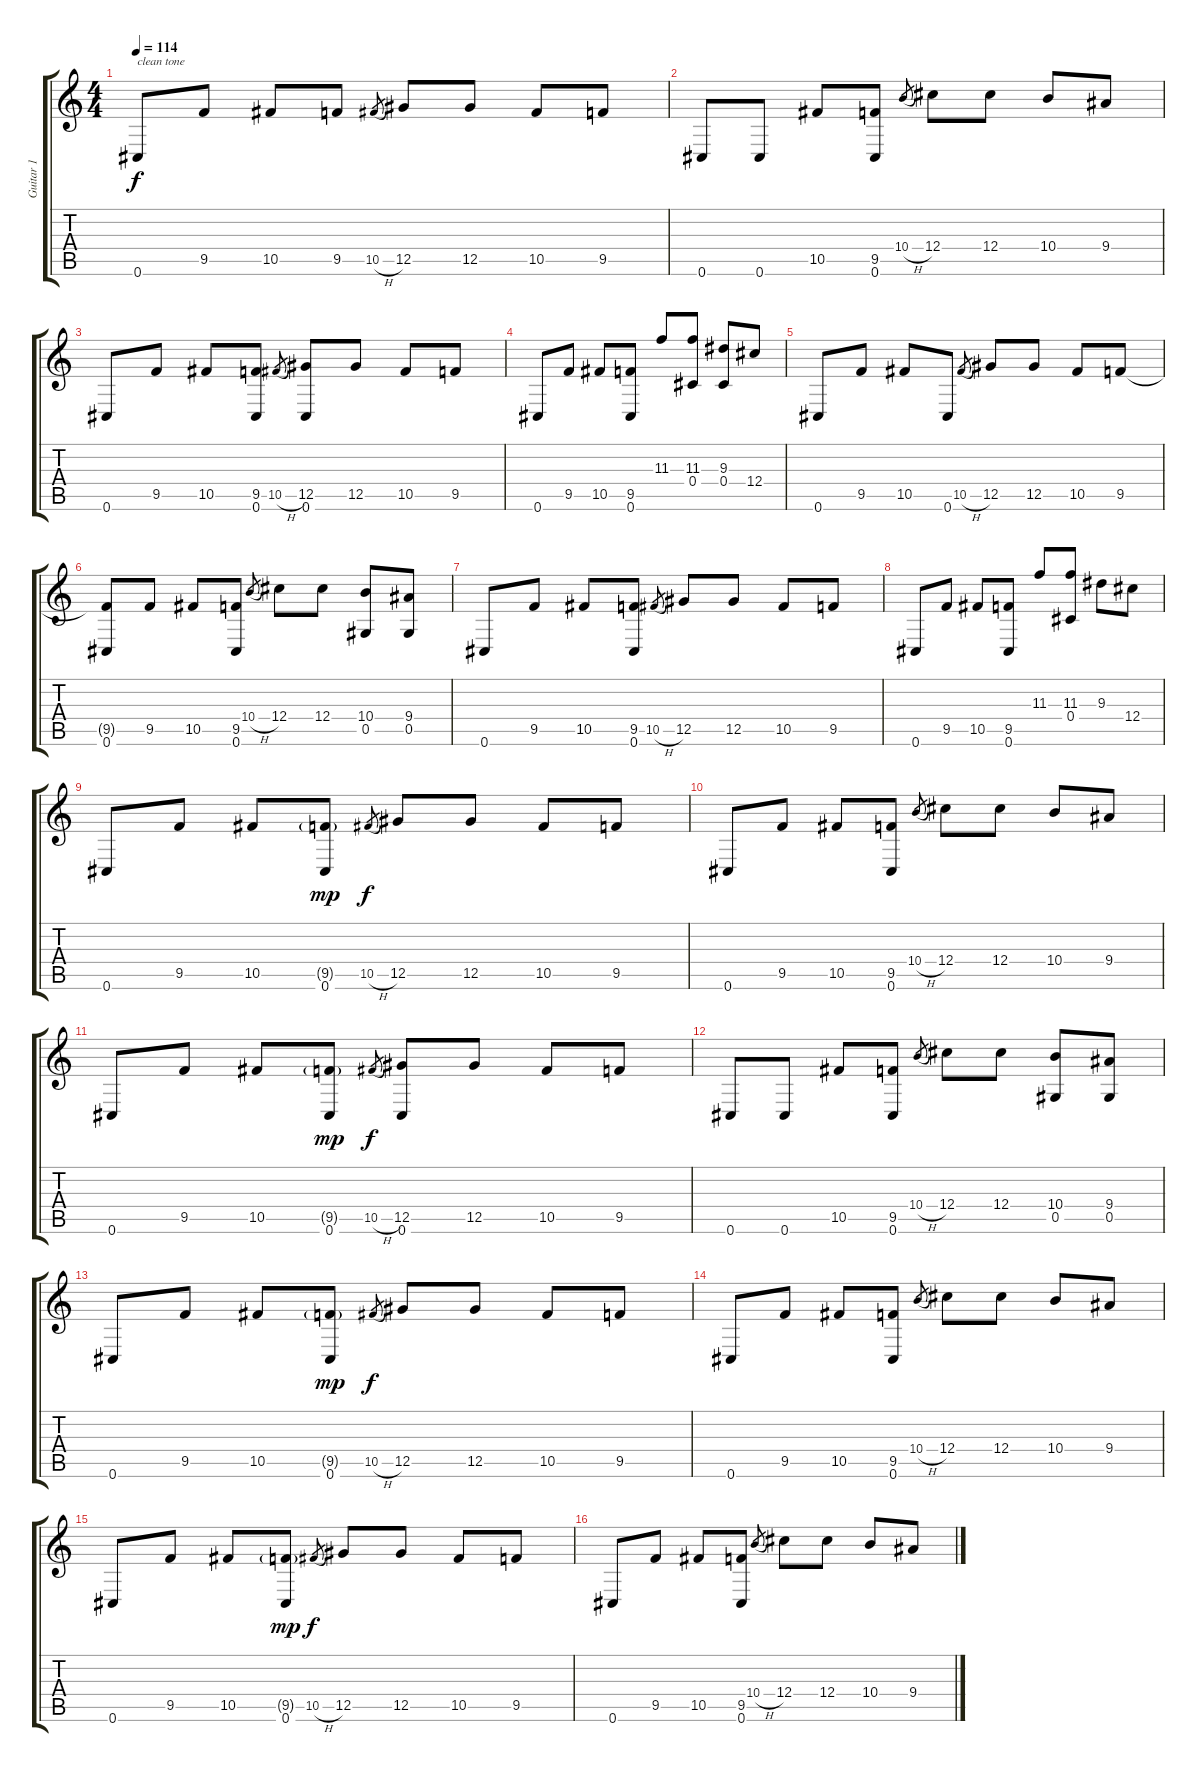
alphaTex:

\track ("Guitar 1" "Guitar 1") {instrument distortionguitar}
\staff {score tabs}
\tuning (Eb4 Bb3 Gb3 Db3 Ab2 Db2) {hide}
\ts (4 4)
\tempo 114
\clef g2
\ks c
0.6.8{txt "clean tone" dy f instrument electricguitarclean} 9.5.8 10.5.8 9.5.8 10.5{h}.8{gr} 12.5.8 12.5.8 10.5.8 9.5.8 |
0.6.8 0.6.8 10.5.8 (9.5 0.6).8 10.4{h}.8{gr} 12.4.8 12.4.8 10.4.8 9.4.8 |
0.6.8 9.5.8 10.5.8 (9.5 0.6).8 10.5{h}.8{gr} (12.5 0.6).8 12.5.8 10.5.8 9.5.8 |
0.6.8 9.5.8 10.5.8 (9.5 0.6).8 11.3.8 (11.3 0.4).8 (9.3 0.4).8 12.4.8 |
0.6.8 9.5.8 10.5.8 0.6.8 10.5{h}.8{gr} 12.5.8 12.5.8 10.5.8 9.5.8 |
(9.5{t} 0.6).8 9.5.8 10.5.8 (9.5 0.6).8 10.4{h}.8{gr} 12.4.8 12.4.8 (10.4 0.5).8 (9.4 0.5).8 |
0.6.8 9.5.8 10.5.8 (9.5 0.6).8 10.5{h}.8{gr} 12.5.8 12.5.8 10.5.8 9.5.8 |
0.6.8 9.5.8 10.5.8 (9.5 0.6).8 11.3.8 (11.3 0.4).8 9.3.8 12.4.8 |
0.6.8 9.5.8 10.5.8 (9.5{g} 0.6).8{dy mp} 10.5{h}.8{gr dy f} 12.5.8 12.5.8 10.5.8 9.5.8 |
0.6.8 9.5.8 10.5.8 (9.5 0.6).8 10.4{h}.8{gr} 12.4.8 12.4.8 10.4.8 9.4.8 |
0.6.8 9.5.8 10.5.8 (9.5{g} 0.6).8{dy mp} 10.5{h}.8{gr dy f} (12.5 0.6).8 12.5.8 10.5.8 9.5.8 |
0.6.8 0.6.8 10.5.8 (9.5 0.6).8 10.4{h}.8{gr} 12.4.8 12.4.8 (10.4 0.5).8 (9.4 0.5).8 |
0.6.8 9.5.8 10.5.8 (9.5{g} 0.6).8{dy mp} 10.5{h}.8{gr dy f} 12.5.8 12.5.8 10.5.8 9.5.8 |
0.6.8 9.5.8 10.5.8 (9.5 0.6).8 10.4{h}.8{gr} 12.4.8 12.4.8 10.4.8 9.4.8 |
0.6.8 9.5.8 10.5.8 (9.5{g} 0.6).8{dy mp} 10.5{h}.8{gr dy f} 12.5.8 12.5.8 10.5.8 9.5.8 |
0.6.8 9.5.8 10.5.8 (9.5 0.6).8 10.4{h}.8{gr} 12.4.8 12.4.8 10.4.8 9.4.8
